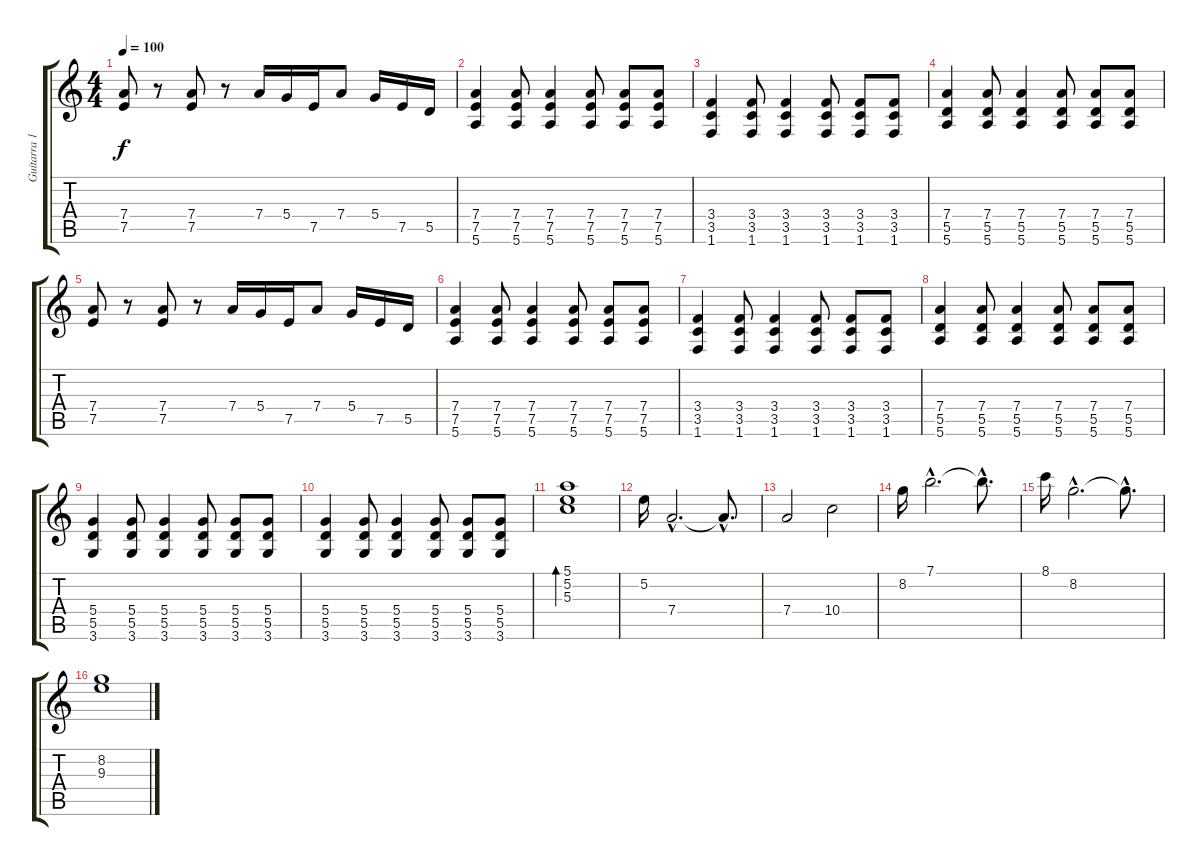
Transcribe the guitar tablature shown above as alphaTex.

\track ("Guitarra 1" "Guitarra 1") {instrument acousticguitarsteel}
\staff {score tabs}
\tuning (E4 B3 G3 D3 A2 E2) {hide}
\ts (4 4)
\tempo 100
\clef g2
\ks c
(7.4 7.5).8{dy f} r.8 (7.4 7.5).8 r.8 7.4.16 5.4.16 7.5.16 7.4.8 5.4.16 7.5.16 5.5.16 |
(7.4 7.5 5.6).4 (7.4 7.5 5.6).8 (7.4 7.5 5.6).4 (7.4 7.5 5.6).8 (7.4 7.5 5.6).8 (7.4 7.5 5.6).8 |
(3.4 3.5 1.6).4 (3.4 3.5 1.6).8 (3.4 3.5 1.6).4 (3.4 3.5 1.6).8 (3.4 3.5 1.6).8 (3.4 3.5 1.6).8 |
(7.4 5.5 5.6).4 (7.4 5.5 5.6).8 (7.4 5.5 5.6).4 (7.4 5.5 5.6).8 (7.4 5.5 5.6).8 (7.4 5.5 5.6).8 |
(7.4 7.5).8 r.8 (7.4 7.5).8 r.8 7.4.16 5.4.16 7.5.16 7.4.8 5.4.16 7.5.16 5.5.16 |
(7.4 7.5 5.6).4 (7.4 7.5 5.6).8 (7.4 7.5 5.6).4 (7.4 7.5 5.6).8 (7.4 7.5 5.6).8 (7.4 7.5 5.6).8 |
(3.4 3.5 1.6).4 (3.4 3.5 1.6).8 (3.4 3.5 1.6).4 (3.4 3.5 1.6).8 (3.4 3.5 1.6).8 (3.4 3.5 1.6).8 |
(7.4 5.5 5.6).4 (7.4 5.5 5.6).8 (7.4 5.5 5.6).4 (7.4 5.5 5.6).8 (7.4 5.5 5.6).8 (7.4 5.5 5.6).8 |
(5.4 5.5 3.6).4 (5.4 5.5 3.6).8 (5.4 5.5 3.6).4 (5.4 5.5 3.6).8 (5.4 5.5 3.6).8 (5.4 5.5 3.6).8 |
(5.4 5.5 3.6).4 (5.4 5.5 3.6).8 (5.4 5.5 3.6).4 (5.4 5.5 3.6).8 (5.4 5.5 3.6).8 (5.4 5.5 3.6).8 |
(5.1 5.2 5.3).1{bd 30} |
5.2.16 7.4{hac}.2{d} 7.4{hac t}.8{d} |
7.4.2 10.4.2 |
8.2.16 7.1{hac}.2{d} 7.1{hac t}.8{d} |
8.1.16 8.2{hac}.2{d} 8.2{hac t}.8{d} |
(8.2 9.3).1
